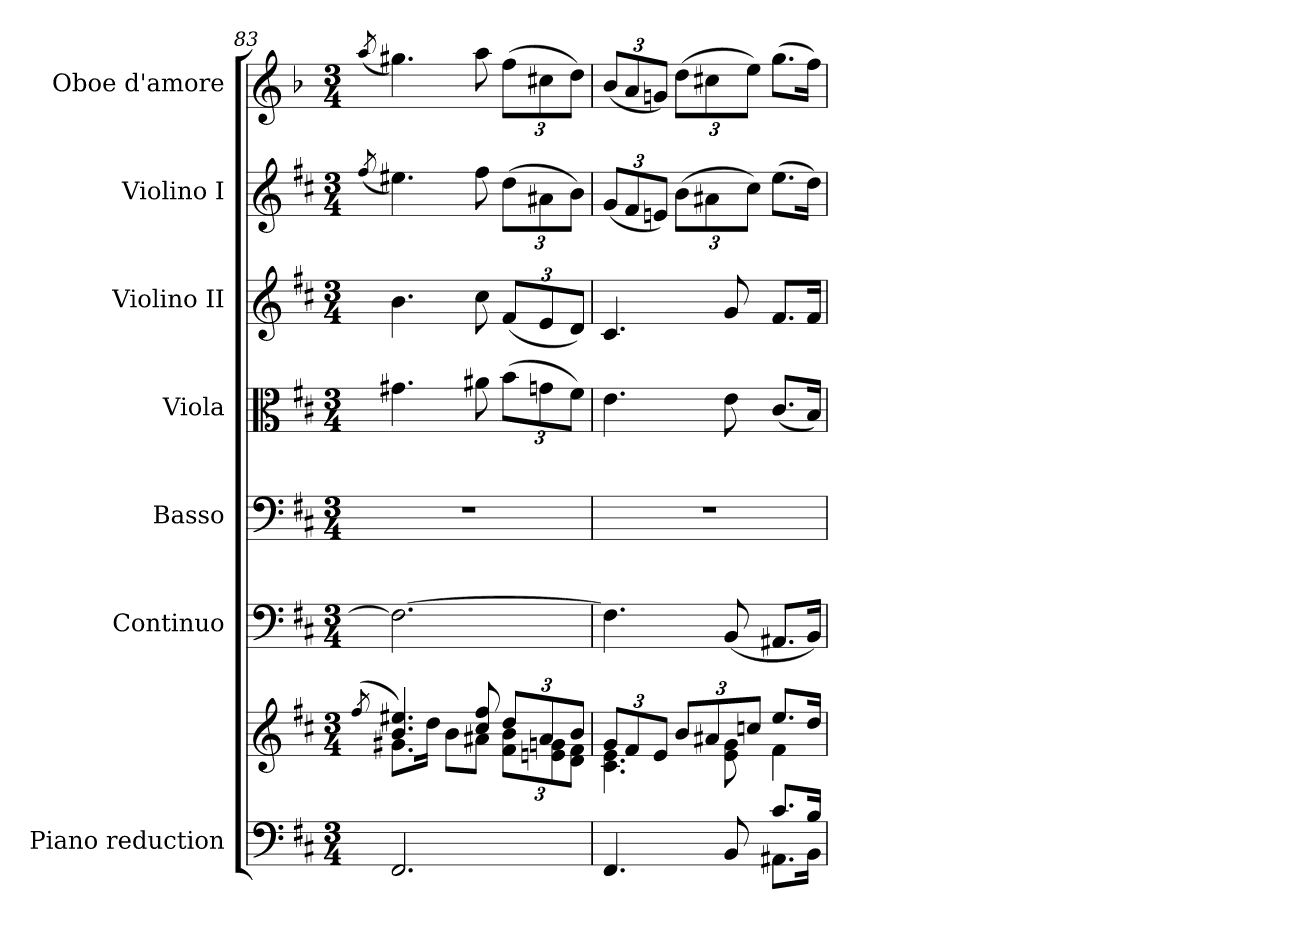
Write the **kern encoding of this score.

**kern	**kern	**kern	**kern	**kern	**kern	**kern	**kern
*part7	*part7	*part6	*part5	*part4	*part3	*part2	*part1
*staff8	*staff7	*staff6	*staff5	*staff4	*staff3	*staff2	*staff1
*I"Piano reduction	*	*I"Continuo	*I"Basso	*I"Viola	*I"Violino II	*I"Violino I	*I"Oboe d'amore
*I'Pno	*	*	*	*	*	*	*I'Ob
!!LO:LB:g=z
*clefF4	*clefG2	*clefF4	*clefF4	*clefC3	*clefG2	*clefG2	*clefG2
*	*	*	*	*	*	*	*ITrd2c3
*k[f#c#]	*k[f#c#]	*k[f#c#]	*k[f#c#]	*k[f#c#]	*k[f#c#]	*k[f#c#]	*k[f#c#]
*M3/4	*M3/4	*M3/4	*M3/4	*M3/4	*M3/4	*M3/4	*M3/4
=83	=83	=83	=83	=83	=83	=83	=83
.	(>8qff#/	.	.	.	.	(<8qff#/	(<8qff#/
*	*^	*	*	*	*	*	*
2.FF#/	4.b/ 4.ee#X/)	8.g#X\L	2.F#\_	2.r	4.g#X\	4.b\	4.ee#X\)	4.ee#X\)
.	.	16dd\Jk	.	.	.	.	.	.
.	.	8b\L	.	.	.	.	.	.
.	8cc#/ 8ff#/	8a#X\J	.	.	8a#X\	8cc#\	8ff#\	8ff#\
*	*Xbrackettup	*	*	*	*Xbrackettup	*Xbrackettup	*Xbrackettup	*Xbrackettup
.	12dd/L	12f#\ 12b\L	.	.	(>12b\L	(<12f#/L	(>12dd\L	(>12dd\L
.	12a#/	12en\ 12gn\	.	.	12gn\	12e/	12a#X\	12a#X\
.	12b/J	12d\ 12f#\J	.	.	12f#\J)	12d/J)	12b\J)	12b\J)
=84	=84	=84	=84	=84	=84	=84	=84	=84
*^	*	*	*	*	*	*	*	*
4.FF#/	2ryy	12g/L	4.c#\ 4.e\	4.F#\]	2.r	4.e\	4.c#/	(<12g/L	(<12g/L
.	.	12f#/	.	.	.	.	.	12f#/	12f#/
.	.	12e/J	.	.	.	.	.	12en/J)	12en/J)
.	.	12b/L	.	.	.	.	.	(>12b\L	(>12b\L
.	.	12a#X/	.	.	.	.	.	12a#X\	12a#X\
8BB/	.	.	8e\ 8g\	(<8BB/	.	8e\	8g/	.	.
.	.	12ccn/J	.	.	.	.	.	12cc#\J)	12cc#\J)
8.c#/L	8.AA#X\L	8.ee/L	4f#\	8.AA#X/L	.	(<8.c#/L	8.f#/L	(>8.ee\L	(>8.ee\L
16B/Jk	16BB\Jk	16dd/Jk	.	16BB/Jk)	.	16B/Jk)	16f#/Jk	16dd\Jk)	16dd\Jk)
*v	*v	*	*	*	*	*	*	*	*
*	*v	*v	*	*	*	*	*	*
=	=	=	=	=	=	=	=
*-	*-	*-	*-	*-	*-	*-	*-
